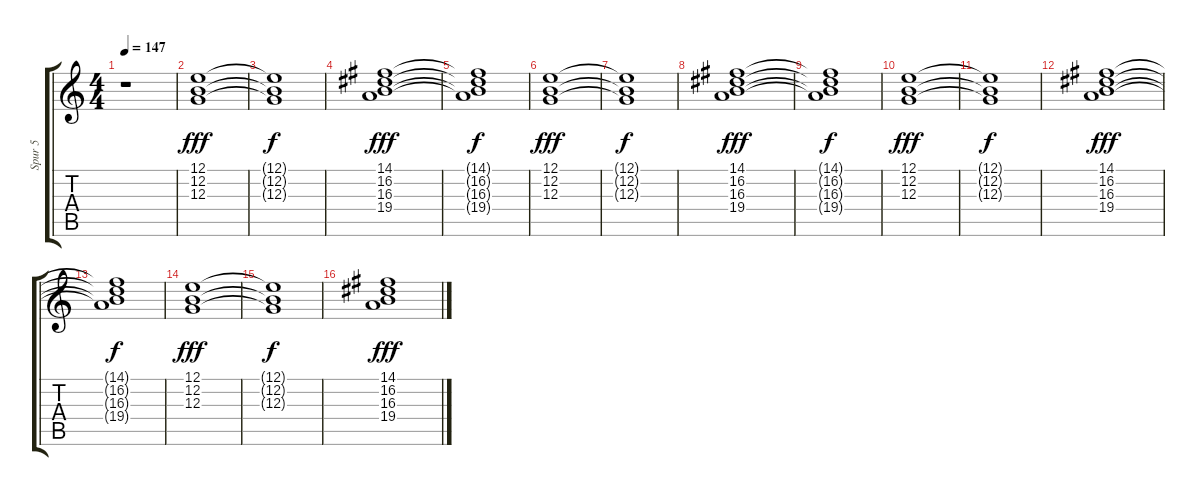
\track ("Spur 5" "Spur 5") {instrument fx6goblins}
\staff {score tabs}
\tuning (E4 B3 G3 D3 A2 E2) {hide}
\ts (4 4)
\tempo 147
\clef g2
\ks c
r.1{dy fff instrument fx6goblins} |
(12.1 12.2 12.3).1 |
(12.1{t} 12.2{t} 12.3{t}).1{dy f} |
(14.1 16.2 16.3 19.4).1{dy fff} |
(14.1{t} 16.2{t} 16.3{t} 19.4{t}).1{dy f} |
(12.1 12.2 12.3).1{dy fff} |
(12.1{t} 12.2{t} 12.3{t}).1{dy f} |
(14.1 16.2 16.3 19.4).1{dy fff} |
(14.1{t} 16.2{t} 16.3{t} 19.4{t}).1{dy f} |
(12.1 12.2 12.3).1{dy fff} |
(12.1{t} 12.2{t} 12.3{t}).1{dy f} |
(14.1 16.2 16.3 19.4).1{dy fff} |
(14.1{t} 16.2{t} 16.3{t} 19.4{t}).1{dy f} |
(12.1 12.2 12.3).1{dy fff} |
(12.1{t} 12.2{t} 12.3{t}).1{dy f} |
(14.1 16.2 16.3 19.4).1{dy fff}
